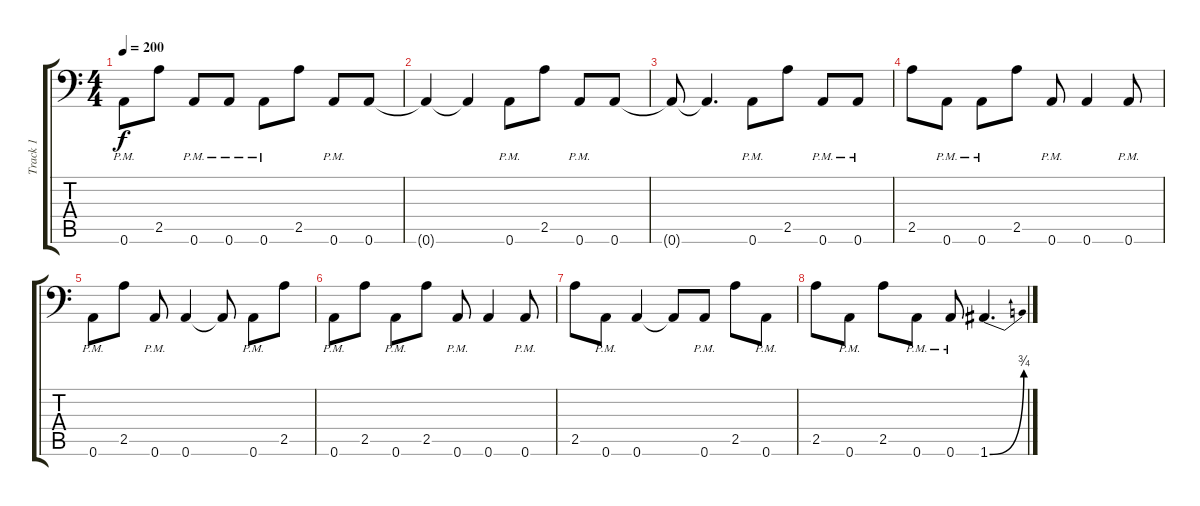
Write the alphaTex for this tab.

\track ("Track 1" "Track 1") {instrument distortionguitar}
\staff {score tabs}
\tuning (D4 A3 F3 C3 G2 A1) {hide}
\ts (4 4)
\tempo 200
\clef f4
\ks c
0.6{pm}.8{dy f} 2.5.8 0.6{pm}.8 0.6{pm}.8 0.6{pm}.8 2.5.8 0.6{pm}.8 0.6.8 |
0.6{t}.4 0.6{t}.4 0.6{pm}.8 2.5.8 0.6{pm}.8 0.6.8 |
0.6{t}.8 0.6{t}.4{d} 0.6{pm}.8 2.5.8 0.6{pm}.8 0.6{pm}.8 |
2.5.8 0.6{pm}.8 0.6{pm}.8 2.5.8 0.6{pm}.8 0.6.4 0.6{pm}.8 |
0.6{pm}.8 2.5.8 0.6{pm}.8 0.6.4 0.6{t}.8 0.6{pm}.8 2.5.8 |
0.6{pm}.8 2.5.8 0.6{pm}.8 2.5.8 0.6{pm}.8 0.6.4 0.6{pm}.8 |
2.5.8 0.6{pm}.8 0.6.4 0.6{t}.8 0.6{pm}.8 2.5.8 0.6{pm}.8 |
2.5.8 0.6{pm}.8 2.5.8 0.6{pm}.8 0.6{pm}.8 1.6{be (bend 0 0 60 3)}.4{d}
